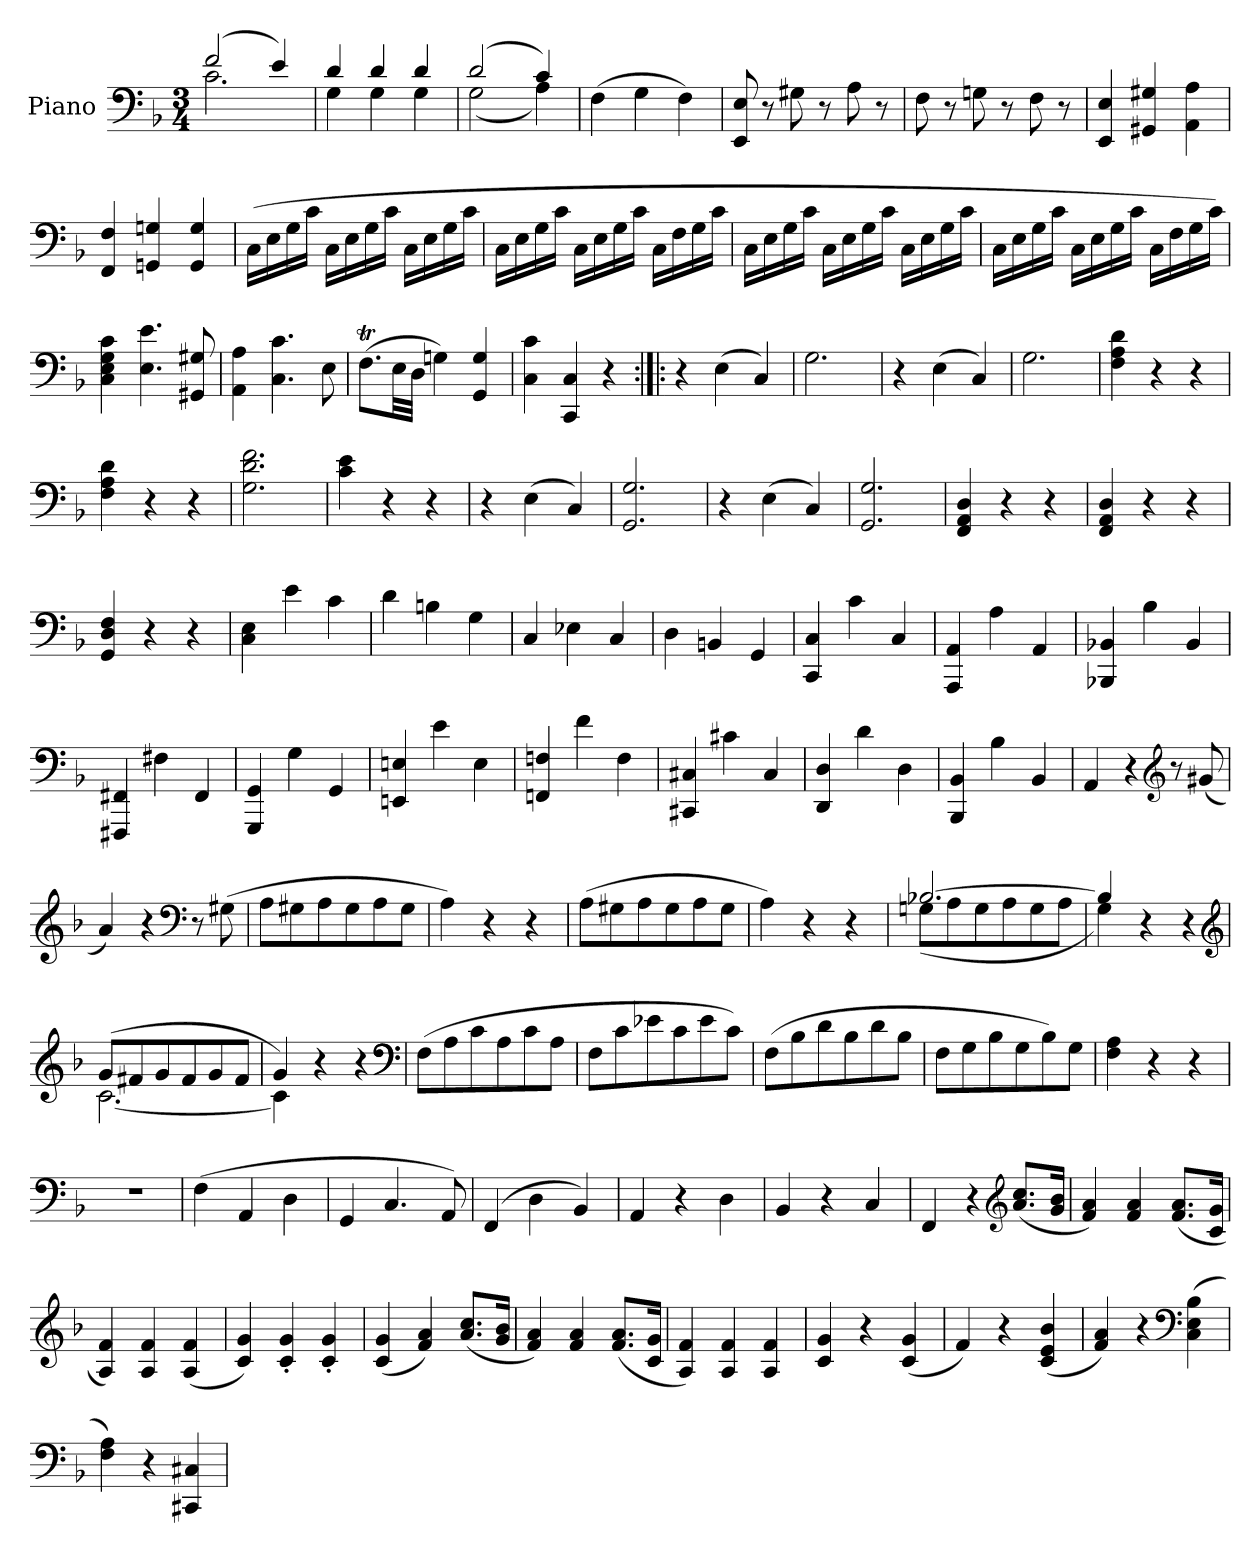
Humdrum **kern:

**kern
*part1
*staff1
*I"Piano
*I'Pno
*clefF4
*k[b-]
*F:
*M3/4
=
*^
(2f	2.c
4e)	.
=	=
4d	4G
4d	4G
4d	4G
=	=
(2d	(2G
4c)	4A)
*v	*v
=
(4F
4G
4F)
=
8EE 8E
8r
8G#X
8r
8A
8r
=
8F
8r
8Gn
8r
8F
8r
=
4EE 4E
4GG#X 4G#X
4AA 4A
=
4FF 4F
4GGn 4Gn
4GG 4G
=
(16CLL
16E
16G
16cJJ
16CLL
16E
16G
16cJJ
16CLL
16E
16G
16cJJ
=
16CLL
16E
16G
16cJJ
16CLL
16E
16G
16cJJ
16CLL
16F
16G
16cJJ
=
16CLL
16E
16G
16cJJ
16CLL
16E
16G
16cJJ
16CLL
16E
16G
16cJJ
=
16CLL
16E
16G
16cJJ
16CLL
16E
16G
16cJJ
16CLL
16F
16G
16cJJ)
=
4C 4E 4G 4c
4.E 4.e
8GG#X 8G#X
=
4AA 4A
4.C 4.c
8E
=
(8.FTL
32ELL
32DJJJ
4Gn)
4GG 4G
=
4C 4c
4CC 4C
4r
=:|!|:
4r
(4E
4C)
=
2.G
=
4r
(4E
4C)
=
2.G
=
4F 4A 4d
4r
4r
=
4F 4A 4d
4r
4r
=
2.G 2.d 2.f
=
4c 4e
4r
4r
=
4r
(4E
4C)
=
2.GG 2.G
=
4r
(4E
4C)
=
2.GG 2.G
=
4FF 4AA 4D
4r
4r
=
4FF 4AA 4D
4r
4r
=
4GG 4D 4F
4r
4r
=
4C 4E
4e
4c
=
4d
4Bn
4G
=
4C
4E-X
4C
=
4D
4BBn
4GG
=
4CC 4C
4c
4C
=
4AAA 4AA
4A
4AA
=
4BBB-X 4BB-X
4B-
4BB-
=
4FFF#X 4FF#X
4F#X
4FF#
=
4GGG 4GG
4G
4GG
=
4EEn 4En
4e
4E
=
4FFn 4Fn
4f
4F
=
4CC#X 4C#X
4c#X
4C#
=
4DD 4D
4d
4D
=
4BBB- 4BB-
4B-
4BB-
=
4AA
4r
*clefG2
8r
(8g#X
=
4a)
4r
*clefF4
8r
(8G#X
=
8AL
8G#X
8A
8G#
8A
8G#J
=
4A)
4r
4r
=
(8AL
8G#X
8A
8G#
8A
8G#J
=
4A)
4r
4r
=
*^
[2.B-X	(8GnL
.	8A
.	8G
.	8A
.	8G
.	8AJ
=	=
4B-]	4G)
2ryy	4r
.	4r
*clefG2	*
=	=
(8gL	[2.c
8f#X	.
8g	.
8f#	.
8g	.
8f#J	.
=	=
4g)	4c]
4r	2ryy
4r	.
*v	*v
*clefF4
=
(8FL
8A
8c
8A
8c
8AJ
=
8FL
8c
8e-X
8c
8e-
8cJ)
=
(8FL
8B-
8d
8B-
8d
8B-J
=
8FL
8G
8B-
8G
8B-)
8GJ
=
4F 4A
4r
4r
=
2.r
=
(4F
4AA
4D
=
4GG
4.C
8AA)
=
(4FF
4D
4BB-)
=
4AA
4r
4D
=
4BB-
4r
4C
=
4FF
4r
*clefG2
(8.a 8.ccL
16g 16b-Jk
=
4f 4a)
4f 4a
(8.f 8.aL
16c 16gJk
=
4A 4f)
4A 4f
(4A 4f
=
4c 4g)
4c' 4g'
4c' 4g'
=
(4c 4g
4f 4a)
(8.a 8.ccL
16g 16b-Jk
=
4f 4a)
4f 4a
(8.f 8.aL
16c 16gJk
=
4A 4f)
4A 4f
4A 4f
=
4c 4g
4r
(4c 4g
=
4f)
4r
(4c 4e 4b-
=
4f 4a)
4r
*clefF4
(4C 4E 4B-
=
4F 4A)
4r
4CC#X 4C#X
=
*-
